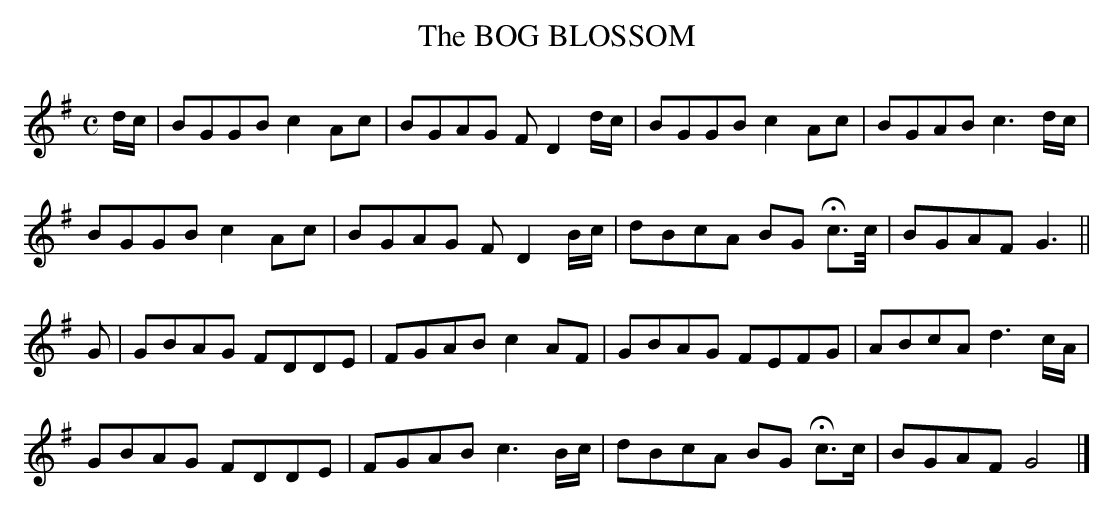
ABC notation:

X:1
T:BOG BLOSSOM, The
Y:"gaily"
M:C
L:1/8
K:G
d/c/|BGGB c2Ac|BGAG FD2d/c/|BGGB c2Ac|BGAB c3d/c/|
BGGB c2Ac|BGAG FD2B/c/|dBcA BG Hc>c/|BGAF G3||
G|GBAG FDDE|FGAB c2AF|GBAG FEFG|ABcA d3c/A/|
GBAG FDDE|FGAB c3B/c/|dBcA BG Hc>c|BGAF G4|]
